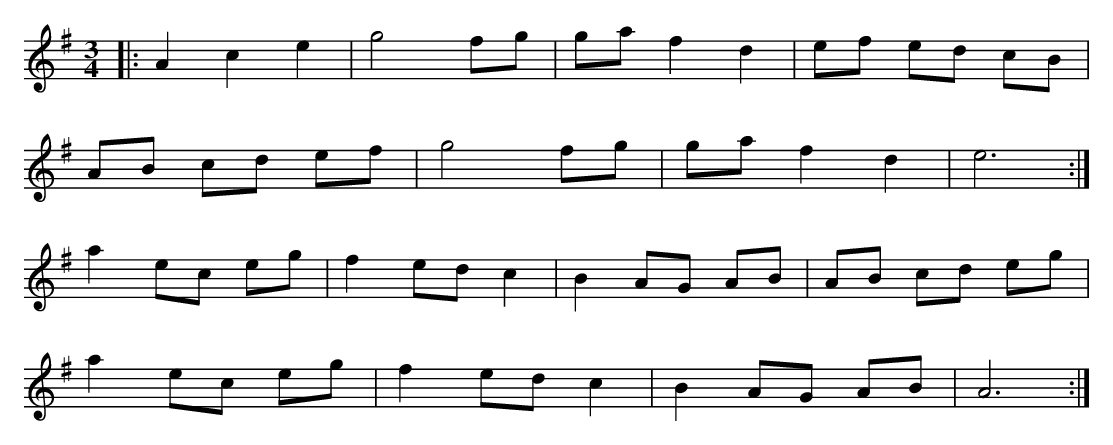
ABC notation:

X:1
M:3/4
K:Ador
|:A2 c2 e2|g4 fg|ga f2 d2|ef ed cB|
AB cd ef|g4 fg|ga f2 d2|e6:|
a2 ec eg|f2 ed c2|B2 AG AB|AB cd eg|
a2 ec eg|f2 ed c2|B2 AG AB|A6:|
